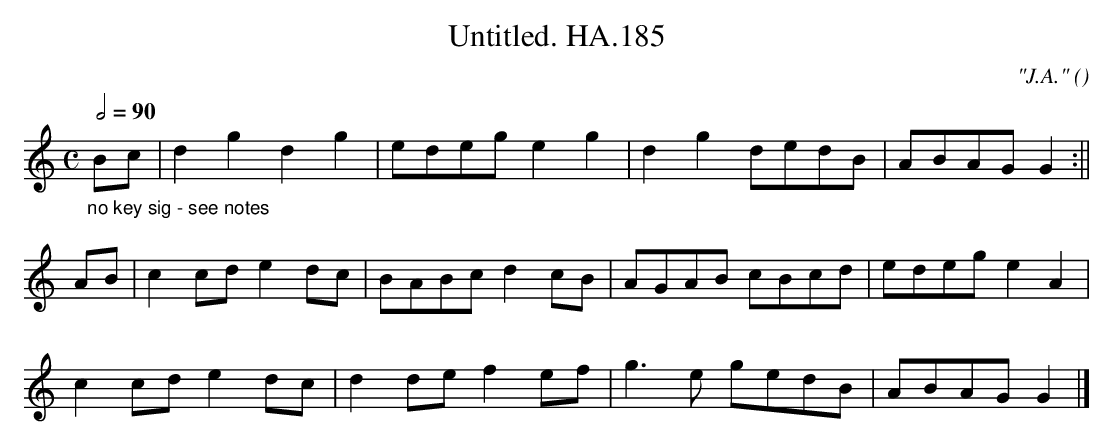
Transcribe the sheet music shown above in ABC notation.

X:1
T:Untitled. HA.185
M:C
L:1/8
Q:1/2=90
C:"J.A."
O:
K:Gmix
"_no key sig - see notes"
Bc|d2g2d2g2|edeg e2g2|d2g2 dedB|ABAG G2:||
AB|c2cd e2dc|BABc d2 cB|AGAB cBcd|edege2A2|
c2 cde2dc|d2 de f2 ef|g3e gedB|ABAG G2|]
